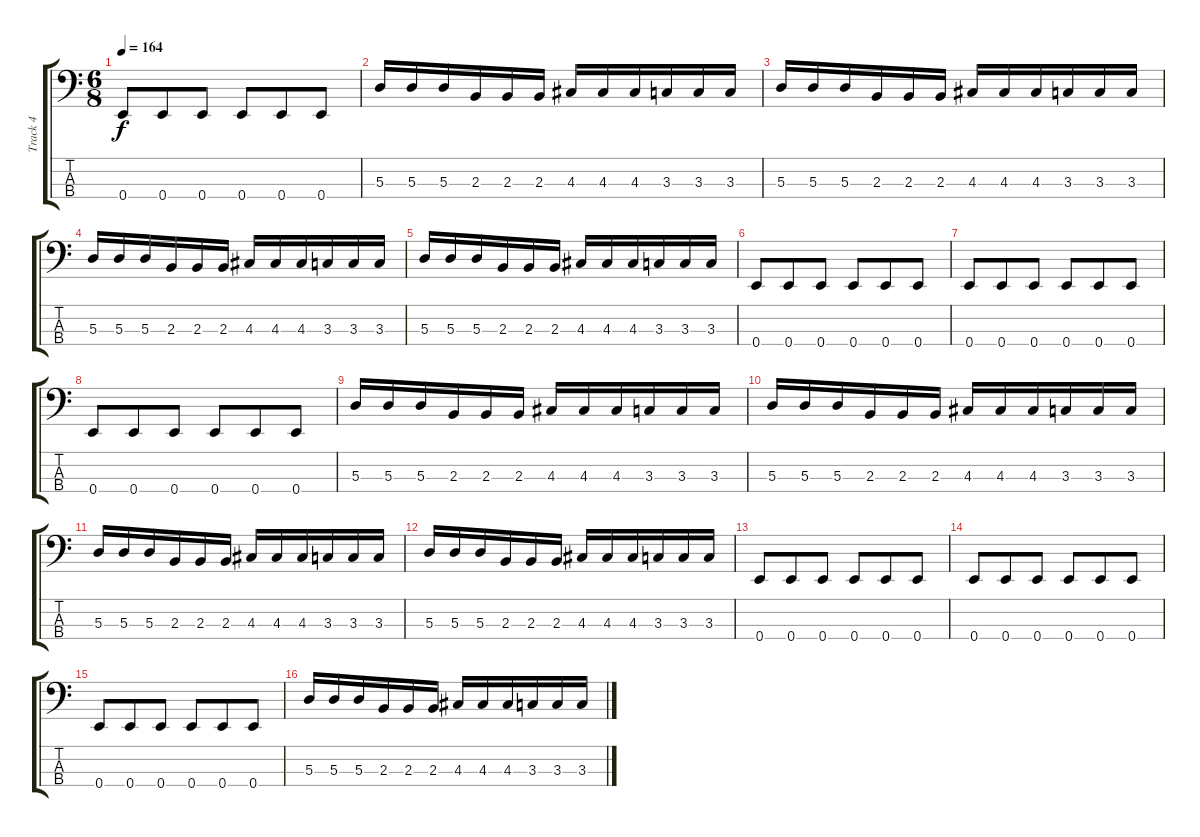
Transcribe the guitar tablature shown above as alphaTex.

\track ("Track 4" "Track 4") {instrument electricbassfinger}
\staff {score tabs}
\tuning (G2 D2 A1 E1) {hide}
\ts (6 8)
\tempo 164
\clef f4
\ks c
0.4.8{dy f} 0.4.8 0.4.8 0.4.8 0.4.8 0.4.8 |
5.3.16 5.3.16 5.3.16 2.3.16 2.3.16 2.3.16 4.3.16 4.3.16 4.3.16 3.3.16 3.3.16 3.3.16 |
5.3.16 5.3.16 5.3.16 2.3.16 2.3.16 2.3.16 4.3.16 4.3.16 4.3.16 3.3.16 3.3.16 3.3.16 |
5.3.16 5.3.16 5.3.16 2.3.16 2.3.16 2.3.16 4.3.16 4.3.16 4.3.16 3.3.16 3.3.16 3.3.16 |
5.3.16 5.3.16 5.3.16 2.3.16 2.3.16 2.3.16 4.3.16 4.3.16 4.3.16 3.3.16 3.3.16 3.3.16 |
0.4.8 0.4.8 0.4.8 0.4.8 0.4.8 0.4.8 |
0.4.8 0.4.8 0.4.8 0.4.8 0.4.8 0.4.8 |
0.4.8 0.4.8 0.4.8 0.4.8 0.4.8 0.4.8 |
5.3.16 5.3.16 5.3.16 2.3.16 2.3.16 2.3.16 4.3.16 4.3.16 4.3.16 3.3.16 3.3.16 3.3.16 |
5.3.16 5.3.16 5.3.16 2.3.16 2.3.16 2.3.16 4.3.16 4.3.16 4.3.16 3.3.16 3.3.16 3.3.16 |
5.3.16 5.3.16 5.3.16 2.3.16 2.3.16 2.3.16 4.3.16 4.3.16 4.3.16 3.3.16 3.3.16 3.3.16 |
5.3.16 5.3.16 5.3.16 2.3.16 2.3.16 2.3.16 4.3.16 4.3.16 4.3.16 3.3.16 3.3.16 3.3.16 |
0.4.8 0.4.8 0.4.8 0.4.8 0.4.8 0.4.8 |
0.4.8 0.4.8 0.4.8 0.4.8 0.4.8 0.4.8 |
0.4.8 0.4.8 0.4.8 0.4.8 0.4.8 0.4.8 |
5.3.16 5.3.16 5.3.16 2.3.16 2.3.16 2.3.16 4.3.16 4.3.16 4.3.16 3.3.16 3.3.16 3.3.16
